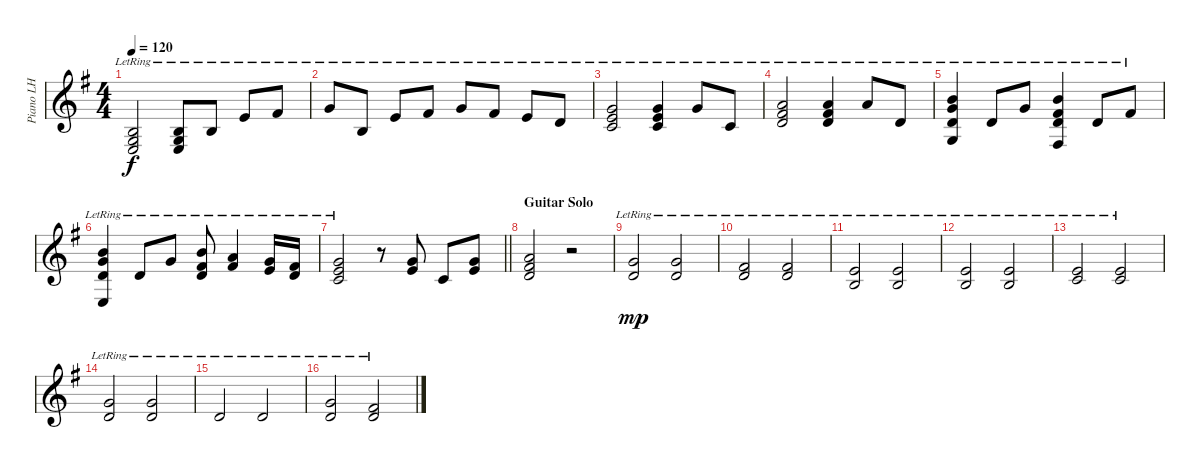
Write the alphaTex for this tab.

\track ("Piano LH" "Piano LH") {instrument brightacousticpiano}
\staff {score}
\tuning (E4 B3 G3 D3 A2 E2) {hide}
\ts (4 4)
\tempo 120
\clef g2
\ks g
(0.2{lr} 0.3{lr} 2.4{lr}).2{dy f} (0.2{lr} 0.3{lr} 2.4{lr}).8 0.2{lr}.8 0.1{lr}.8 2.1{lr}.8 |
3.1{lr}.8 0.2{lr}.8 0.1{lr}.8 2.1{lr}.8 3.1{lr}.8 2.1{lr}.8 0.1{lr}.8 3.2{lr}.8 |
(3.1{lr} 5.2{lr} 5.3{lr}).2 (3.1{lr} 5.2{lr} 5.3{lr}).4 3.1{lr}.8 5.3{lr}.8 |
(5.1{lr} 7.2{lr} 7.3{lr}).2 (5.1{lr} 7.2{lr} 7.3{lr}).4 5.1{lr}.8 7.3{lr}.8 |
(7.1{lr} 8.2{lr} 7.3{lr} 5.4{lr}).4 7.3{lr}.8 8.2{lr}.8 (7.1{lr} 7.2{lr} 7.3{lr} 9.5{lr}).4 7.3{lr}.8 7.2{lr}.8 |
(7.1{lr} 8.2{lr} 7.3{lr} 7.5{lr}).4 7.3{lr}.8 8.2{lr}.8 (7.1{lr} 7.2{lr} 7.3{lr}).8 (5.1{lr} 7.2{lr}).4 (0.1{lr} 8.2{lr}).16 (7.2{lr} 7.3{lr}).16 |
\barLineRight lightlight
(3.1{lr} 5.2{lr} 5.3{lr}).2 r.8 (3.1 5.2).8 5.3.8 (3.1 5.2).8 |
\section ("" "Guitar Solo")
(5.1 7.2 7.3).2 r.2 |
(8.2{lr} 7.3{lr}).2{dy mp} (8.2{lr} 7.3{lr}).2 |
(7.2{lr} 7.3{lr}).2 (7.2{lr} 7.3{lr}).2 |
(0.1{lr} 0.2{lr}).2 (0.1{lr} 0.2{lr}).2 |
(0.1{lr} 0.2{lr}).2 (0.1{lr} 0.2{lr}).2 |
(0.1{lr} 1.2{lr}).2 (0.1{lr} 1.2{lr}).2 |
(3.1{lr} 3.2{lr}).2 (3.1{lr} 3.2{lr}).2 |
3.2{lr}.2 3.2{lr}.2 |
(3.1{lr} 3.2{lr}).2 (2.1{lr} 3.2{lr}).2
